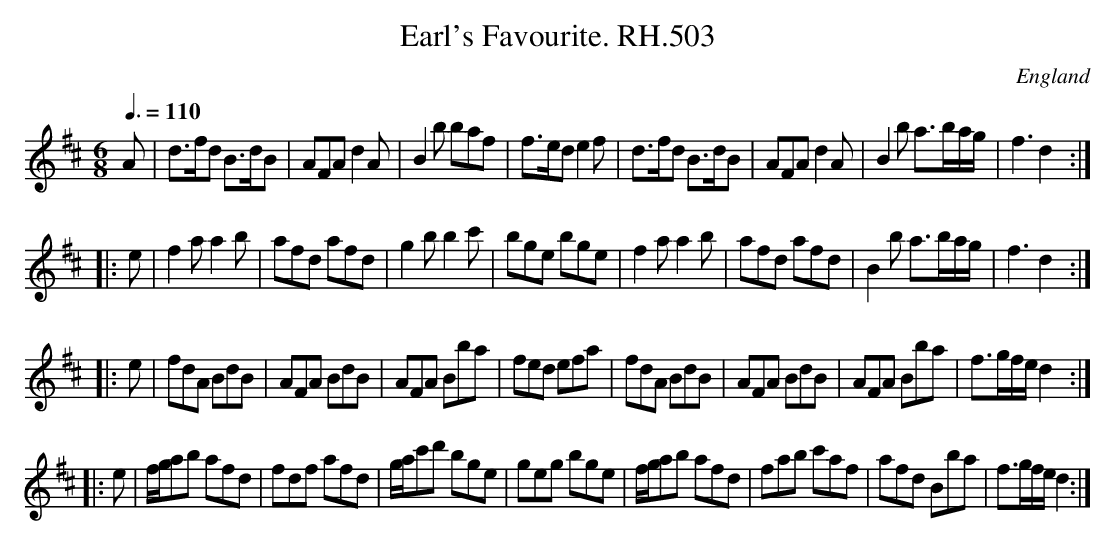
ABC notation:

X:1
T:Earl's Favourite. RH.503
O:England
M:6/8
L:1/8
Q:3/8=110
K:D major
A|d>fd B>dB|AFA d2A|B2b baf|f>ed e2f|\
d>fd B>dB|AFA d2A|B2b a>ba/g/|f3 d2:|!
|:e|f2a a2b|afd afd|g2b b2c'|bge bge|\
f2a a2b|afd afd|B2b a>ba/g/|f3 d2:|!
|:e|fdA BdB|AFA BdB|AFA Bba|fed efa|\
fdA BdB|AFA BdB|AFA Bba|f>gf/e/ d2:|!
|:e|f/g/ab afd|fdf afd|g/a/c'd' bge|geg bge|\
f/g/ab afd|fab c'af|afd Bba|f>gf/e/ d2:|
